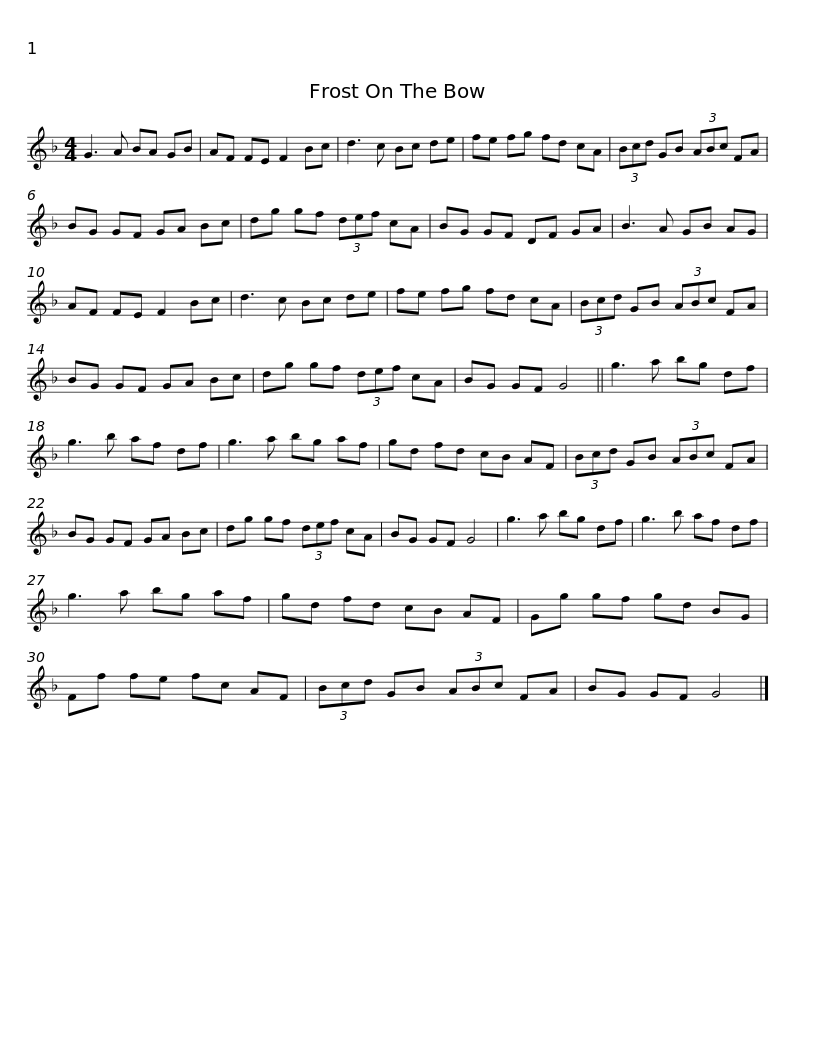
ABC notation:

X:1
L:1/8
M:4/4
I:linebreak $
K:F
V:1 treble
V:1
 G3 A BA GB | AF FE F2 Bc | d3 c Bc de | fe fg fd cA | (3Bcd GB (3ABc FA |$ %5
 BG GF GA Bc | dg gf (3def cA | BG GF DF GA | B3 A GB AG | AF FE F2 Bc | %10
 d3 c Bc de |$ fe fg fd cA | (3Bcd GB (3ABc FA | BG GF GA Bc | dg gf (3def cA | %15
 BG GF G4 ||$ g3 a bg df | g3 b af df | g3 a bg af | gd fd cB AF | %20
 (3Bcd GB (3ABc FA |$ BG GF GA Bc | dg gf (3def cA | BG GF G4 | g3 a bg df | %25
 g3 b af df | g3 a bg af |$ gd fd cB AF | Gg gf gd BG | Ff fe fc AF | %30
 (3Bcd GB (3ABc FA | BG GF G4 |] %32
